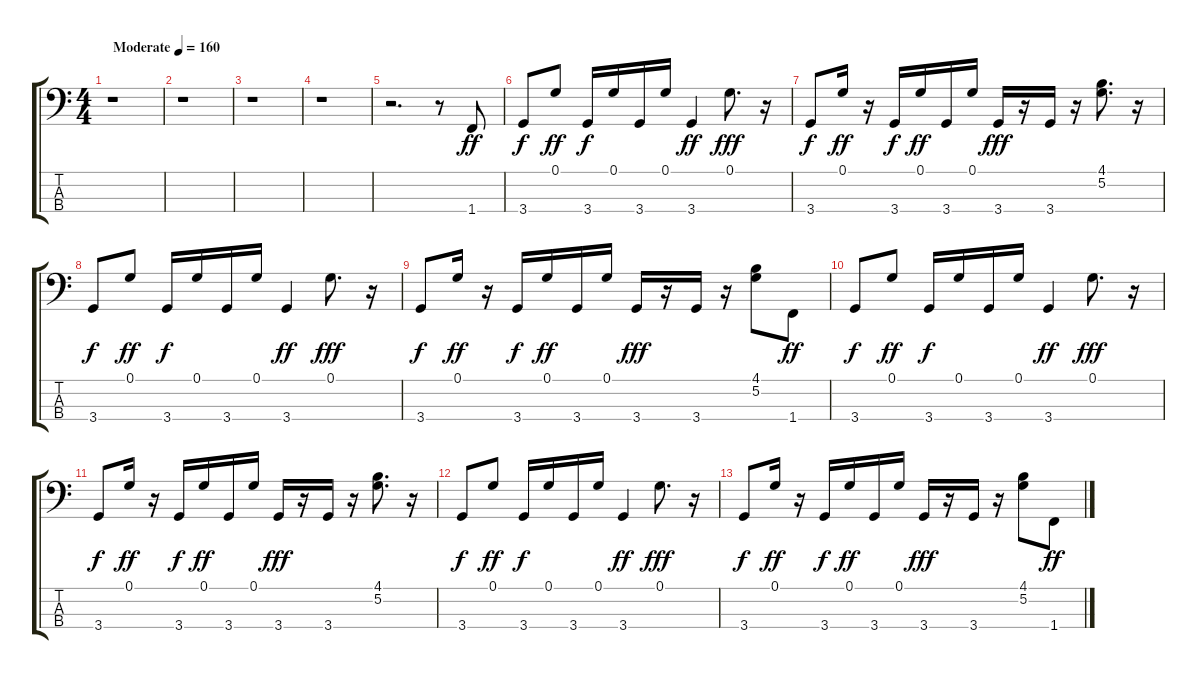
\track "" {instrument slapbass2}
\staff {score tabs}
\tuning (G2 D2 A1 E1) {hide}
\ts (4 4)
\tempo (160 "Moderate")
\clef f4
\ks c
r.1{dy ff instrument slapbass2} |
r.1 |
r.1 |
r.1 |
r.2{d} r.8 1.4.8 |
3.4.8{dy f} 0.1.8{dy ff} 3.4.16{dy f} 0.1.16 3.4.16 0.1.16 3.4.4{dy ff} 0.1.8{d dy fff} r.16 |
3.4.8{dy f} 0.1.16{dy ff} r.16 3.4.16{dy f} 0.1.16{dy ff} 3.4.16 0.1.16 3.4.16{dy fff} r.16 3.4.16 r.16 (4.1 5.2).8{d} r.16 |
3.4.8{dy f} 0.1.8{dy ff} 3.4.16{dy f} 0.1.16 3.4.16 0.1.16 3.4.4{dy ff} 0.1.8{d dy fff} r.16 |
3.4.8{dy f} 0.1.16{dy ff} r.16 3.4.16{dy f} 0.1.16{dy ff} 3.4.16 0.1.16 3.4.16{dy fff} r.16 3.4.16 r.16 (4.1 5.2).8 1.4.8{dy ff} |
3.4.8{dy f} 0.1.8{dy ff} 3.4.16{dy f} 0.1.16 3.4.16 0.1.16 3.4.4{dy ff} 0.1.8{d dy fff} r.16 |
3.4.8{dy f} 0.1.16{dy ff} r.16 3.4.16{dy f} 0.1.16{dy ff} 3.4.16 0.1.16 3.4.16{dy fff} r.16 3.4.16 r.16 (4.1 5.2).8{d} r.16 |
3.4.8{dy f} 0.1.8{dy ff} 3.4.16{dy f} 0.1.16 3.4.16 0.1.16 3.4.4{dy ff} 0.1.8{d dy fff} r.16 |
3.4.8{dy f} 0.1.16{dy ff} r.16 3.4.16{dy f} 0.1.16{dy ff} 3.4.16 0.1.16 3.4.16{dy fff} r.16 3.4.16 r.16 (4.1 5.2).8 1.4.8{dy ff}
